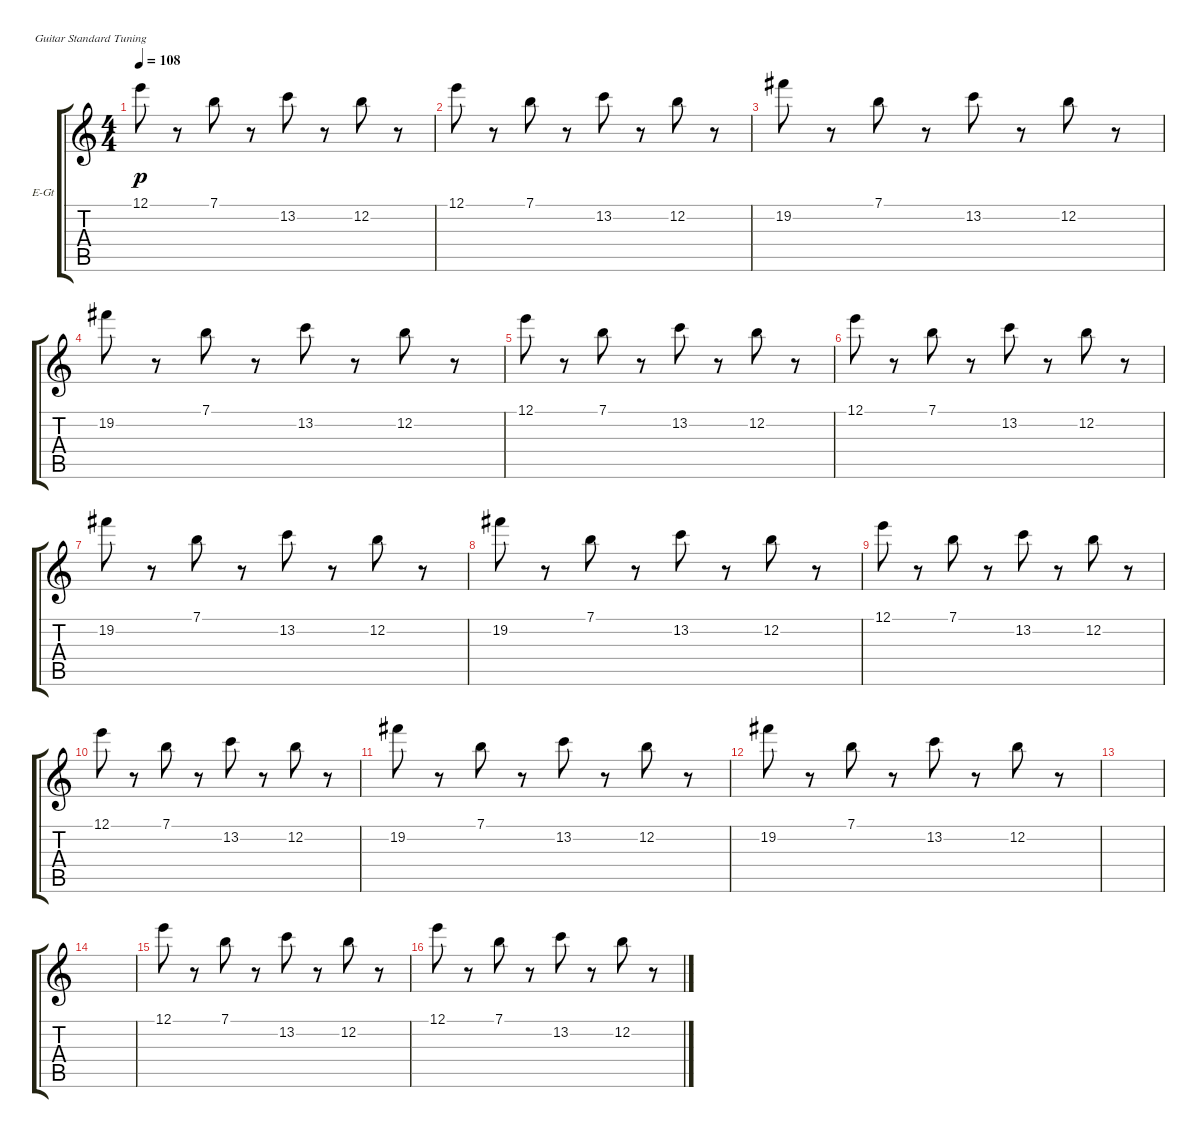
\bracketExtendMode groupsimilarinstruments
\firstSystemTrackNameOrientation horizontal
\otherSystemsTrackNameOrientation horizontal
\track ("Electric Guitar 2" "E-Gt") {instrument distortionguitar}
\staff {score tabs}
\tuning (E4 B3 G3 D3 A2 E2)
\ts (4 4)
\tempo 108
\clef g2
\ks c
12.1.8{dy p} r.8 7.1.8 r.8 13.2.8 r.8 12.2.8 r.8 |
12.1.8 r.8 7.1.8 r.8 13.2.8 r.8 12.2.8 r.8 |
19.2.8 r.8 7.1.8 r.8 13.2.8 r.8 12.2.8 r.8 |
19.2.8 r.8 7.1.8 r.8 13.2.8 r.8 12.2.8 r.8 |
12.1.8 r.8 7.1.8 r.8 13.2.8 r.8 12.2.8 r.8 |
12.1.8 r.8 7.1.8 r.8 13.2.8 r.8 12.2.8 r.8 |
19.2.8 r.8 7.1.8 r.8 13.2.8 r.8 12.2.8 r.8 |
19.2.8 r.8 7.1.8 r.8 13.2.8 r.8 12.2.8 r.8 |
12.1.8 r.8 7.1.8 r.8 13.2.8 r.8 12.2.8 r.8 |
12.1.8 r.8 7.1.8 r.8 13.2.8 r.8 12.2.8 r.8 |
19.2.8 r.8 7.1.8 r.8 13.2.8 r.8 12.2.8 r.8 |
19.2.8 r.8 7.1.8 r.8 13.2.8 r.8 12.2.8 r.8 |
|
|
12.1.8 r.8 7.1.8 r.8 13.2.8 r.8 12.2.8 r.8 |
12.1.8 r.8 7.1.8 r.8 13.2.8 r.8 12.2.8 r.8
